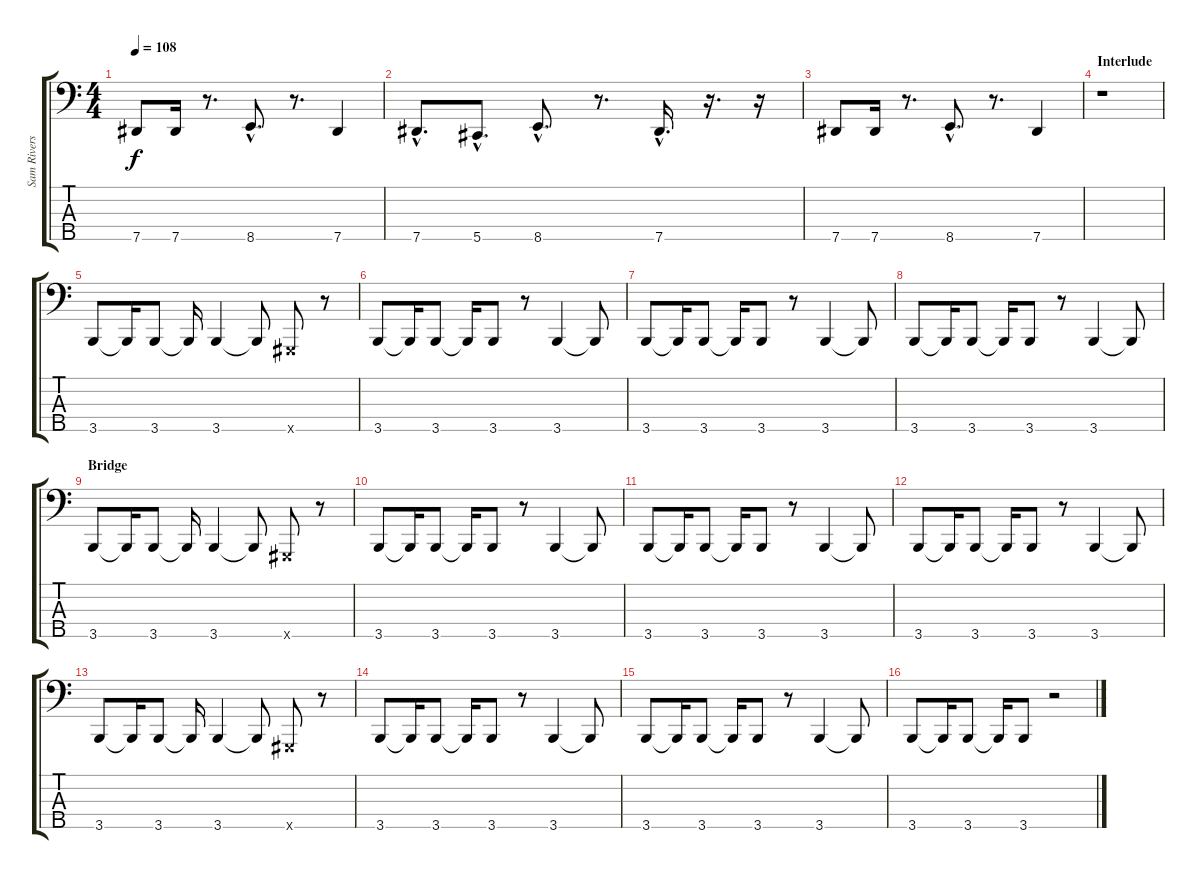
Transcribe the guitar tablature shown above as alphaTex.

\track ("Sam Rivers" "Sam Rivers") {instrument electricbassfinger}
\staff {score tabs}
\tuning (E2 B1 Gb1 Db1 Ab0) {hide}
\ts (4 4)
\tempo 108
\clef f4
\ks c
7.5.8{dy f} 7.5.16 r.8{d} 8.5{hac}.8{d} r.8{d} 7.5.4 |
7.5{hac}.8{d} 5.5{hac}.8{d} 8.5{hac}.8{d} r.8{d} 7.5{hac}.16{d} r.16{d} r.16 |
7.5.8 7.5.16 r.8{d} 8.5{hac}.8{d} r.8{d} 7.5.4 |
\section ("" "Interlude")
r.1 |
3.5.8 3.5{t}.16 3.5.8 3.5{t}.16 3.5.4 3.5{t}.8 0.5{x}.8 r.8 |
3.5.8 3.5{t}.16 3.5.8 3.5{t}.16 3.5.8 r.8 3.5.4 3.5{t}.8 |
3.5.8 3.5{t}.16 3.5.8 3.5{t}.16 3.5.8 r.8 3.5.4 3.5{t}.8 |
3.5.8 3.5{t}.16 3.5.8 3.5{t}.16 3.5.8 r.8 3.5.4 3.5{t}.8 |
\section ("" "Bridge")
3.5.8 3.5{t}.16 3.5.8 3.5{t}.16 3.5.4 3.5{t}.8 0.5{x}.8 r.8 |
3.5.8 3.5{t}.16 3.5.8 3.5{t}.16 3.5.8 r.8 3.5.4 3.5{t}.8 |
3.5.8 3.5{t}.16 3.5.8 3.5{t}.16 3.5.8 r.8 3.5.4 3.5{t}.8 |
3.5.8 3.5{t}.16 3.5.8 3.5{t}.16 3.5.8 r.8 3.5.4 3.5{t}.8 |
3.5.8 3.5{t}.16 3.5.8 3.5{t}.16 3.5.4 3.5{t}.8 0.5{x}.8 r.8 |
3.5.8 3.5{t}.16 3.5.8 3.5{t}.16 3.5.8 r.8 3.5.4 3.5{t}.8 |
3.5.8 3.5{t}.16 3.5.8 3.5{t}.16 3.5.8 r.8 3.5.4 3.5{t}.8 |
3.5.8 3.5{t}.16 3.5.8 3.5{t}.16 3.5.8 r.2
